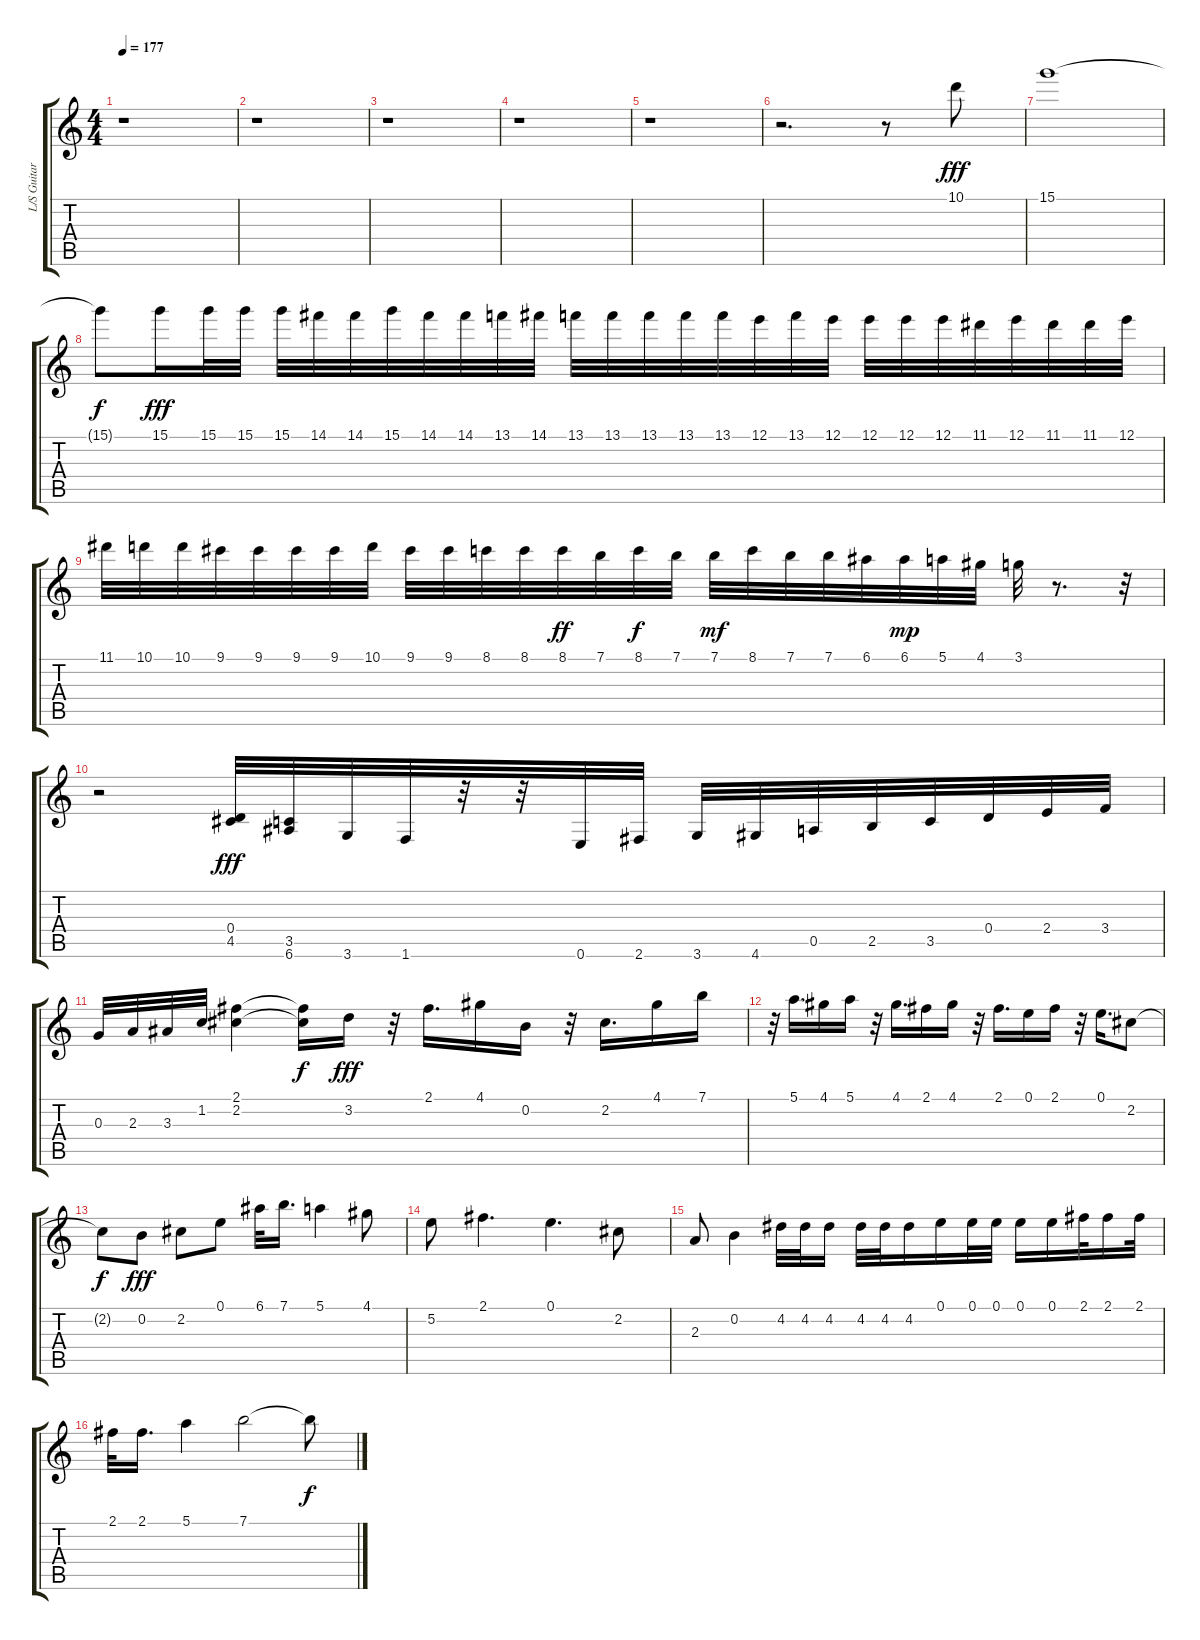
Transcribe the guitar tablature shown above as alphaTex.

\track ("L/S Guitar Echo" "L/S Guitar") {instrument overdrivenguitar}
\staff {score tabs}
\tuning (E4 B3 G3 D3 A2 E2) {hide}
\ts (4 4)
\tempo 177
\clef g2
\ks c
r.1{dy f} |
r.1 |
r.1 |
r.1 |
r.1 |
r.2{d} r.8 10.1.8{dy fff} |
15.1.1 |
15.1{t}.8{dy f} 15.1.16{dy fff} 15.1.32 15.1.32 15.1.32 14.1.32 14.1.32 15.1.32 14.1.32 14.1.32 13.1.32 14.1.32 13.1.32 13.1.32 13.1.32 13.1.32 13.1.32 12.1.32 13.1.32 12.1.32 12.1.32 12.1.32 12.1.32 11.1.32 12.1.32 11.1.32 11.1.32 12.1.32 |
11.1.32 10.1.32 10.1.32 9.1.32 9.1.32 9.1.32 9.1.32 10.1.32 9.1.32 9.1.32 8.1.32 8.1.32 8.1.32{dy ff} 7.1.32 8.1.32{dy f} 7.1.32 7.1.32{dy mf} 8.1.32 7.1.32 7.1.32 6.1.32 6.1.32{dy mp} 5.1.32 4.1.32 3.1.32 r.8{d} r.32 |
r.2 (0.4 4.5).32{dy fff} (3.5 6.6).32 3.6.32 1.6.32 r.32 r.32 0.6.32 2.6.32 3.6.32 4.6.32 0.5.32 2.5.32 3.5.32 0.4.32 2.4.32 3.4.32 |
0.3.32 2.3.32 3.3.32 1.2.32 (2.1 2.2).4 (2.1{t} 2.2{t}).16{dy f} 3.2.16{dy fff} r.32 2.1.16{d} 4.1.16 0.2.16 r.32 2.2.16{d} 4.1.16 7.1.16 |
r.32 5.1.16{d} 4.1.16 5.1.16 r.32 4.1.16{d} 2.1.16 4.1.16 r.32 2.1.16{d} 0.1.16 2.1.16 r.32 0.1.16{d} 2.2.8 |
2.2{t}.8{dy f} 0.2.8{dy fff} 2.2.8 0.1.8 6.1.32 7.1.16{d} 5.1.4 4.1.8 |
5.2.8 2.1.4{d} 0.1.4{d} 2.2.8 |
2.3.8 0.2.4 4.2.32 4.2.32 4.2.16 4.2.32 4.2.32 4.2.16 0.1.16 0.1.32 0.1.32 0.1.16 0.1.16 2.1.32 2.1.16 2.1.32 |
2.1.32 2.1.16{d} 5.1.4 7.1.2 7.1{t}.8{dy f}
